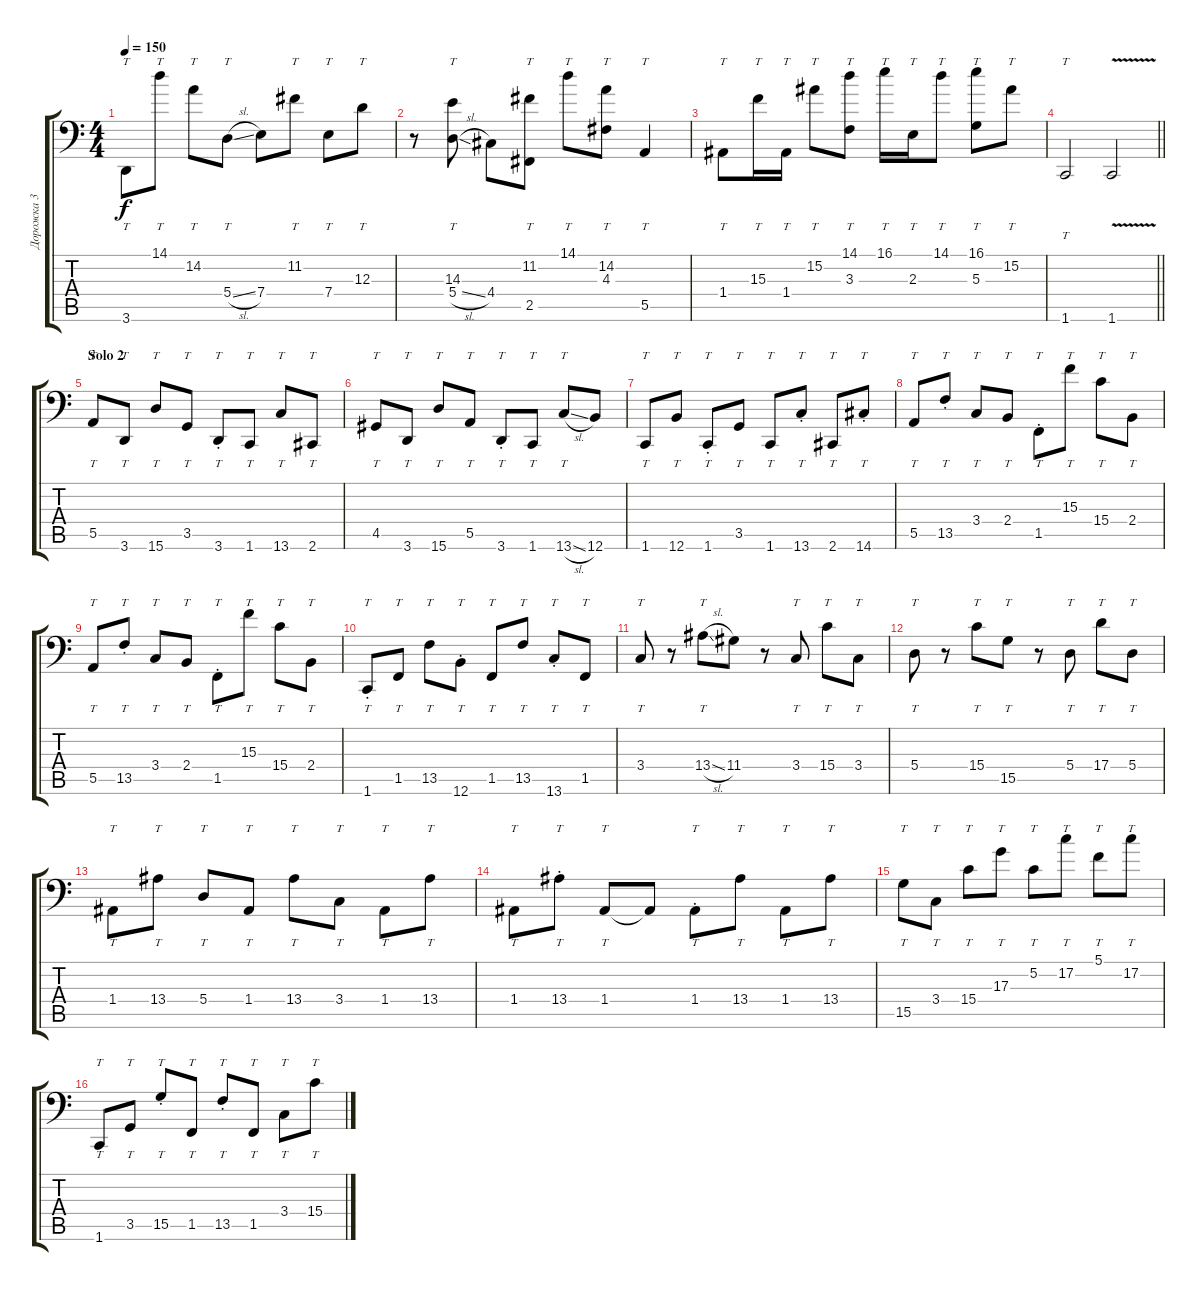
\track ("Дорожка 3" "Дорожка 3") {instrument electricbassfinger}
\staff {score tabs}
\tuning (C3 G2 D2 A1 E1 B0) {hide}
\ts (4 4)
\tempo 150
\clef f4
\ks c
3.6.8{tt dy f} 14.1.8{tt} 14.2.8{tt} 5.4{sl}.8{tt} 7.4.8 11.2.8{tt} 7.4.8{tt} 12.3.8{tt} |
r.8 (14.3 5.4{sl}).8{tt} 4.4.8 (11.2 2.5).8{tt} 14.1.8{tt} (14.2 4.3).8{tt} 5.5.4{tt} |
1.4.8{tt} 15.3.16{tt} 1.4.16{tt} 15.2.8{tt} (14.1 3.3).8{tt} 16.1.16{tt} 2.3.16{tt} 14.1.8{tt} (16.1 5.3).8{tt} 15.2.8{tt} |
\barLineRight lightlight
1.6.2{tt} 1.6{v}.2 |
\section ("" "Solo 2")
5.5.8{tt} 3.6.8{tt} 15.6.8{tt} 3.5.8{tt} 3.6{st}.8{tt} 1.6.8{tt} 13.6.8{tt} 2.6.8{tt} |
4.5.8{tt} 3.6.8{tt} 15.6.8{tt} 5.5.8{tt} 3.6{st}.8{tt} 1.6.8{tt} 13.6{sl}.8{tt} 12.6.8 |
1.6.8{tt} 12.6.8{tt} 1.6{st}.8{tt} 3.5.8{tt} 1.6.8{tt} 13.6{st}.8{tt} 2.6.8{tt} 14.6{st}.8{tt} |
5.5.8{tt} 13.5{st}.8{tt} 3.4.8{tt} 2.4.8{tt} 1.5{st}.8{tt} 15.3.8{tt} 15.4.8{tt} 2.4.8{tt} |
5.5.8{tt} 13.5{st}.8{tt} 3.4.8{tt} 2.4.8{tt} 1.5{st}.8{tt} 15.3.8{tt} 15.4.8{tt} 2.4.8{tt} |
1.6{st}.8{tt} 1.5.8{tt} 13.5.8{tt} 12.6{st}.8{tt} 1.5.8{tt} 13.5.8{tt} 13.6{st}.8{tt} 1.5.8{tt} |
3.4.8{tt} r.8 13.4{sl}.8{tt} 11.4.8 r.8 3.4.8{tt} 15.4.8{tt} 3.4.8{tt} |
5.4.8{tt} r.8 15.4.8{tt} 15.5.8{tt} r.8 5.4.8{tt} 17.4.8{tt} 5.4.8{tt} |
1.4.8{tt} 13.4.8{tt} 5.4.8{tt} 1.4.8{tt} 13.4.8{tt} 3.4.8{tt} 1.4.8{tt} 13.4.8{tt} |
1.4.8{tt} 13.4{st}.8{tt} 1.4.8{tt} 1.4{t}.8 1.4{st}.8{tt} 13.4.8{tt} 1.4.8{tt} 13.4.8{tt} |
15.5.8{tt} 3.4.8{tt} 15.4.8{tt} 17.3.8{tt} 5.2.8{tt} 17.2.8{tt} 5.1.8{tt} 17.2.8{tt} |
1.6.8{tt} 3.5.8{tt} 15.5{st}.8{tt} 1.5.8{tt} 13.5{st}.8{tt} 1.5.8{tt} 3.4.8{tt} 15.4.8{tt}
